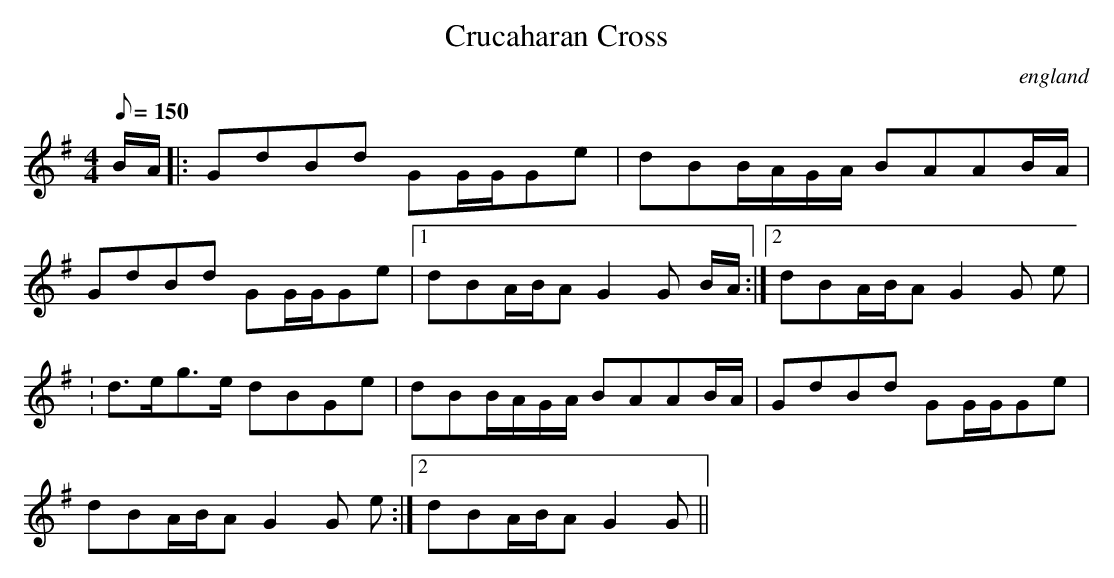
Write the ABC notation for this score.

X:1
T:Crucaharan Cross
O:england
M:4/4
L:1/8
Q:150
K:G
B/2A/2|:GdBd GG/2G/2Ge|dBB/2A/2G/2A/2 BAAB/2A/2|
GdBd GG/2G/2Ge|1dBA/2B/2A G2G B/2A/2:|2dBA/2B/2A G2G e|
:d>eg>e dBGe|dBB/2A/2G/2A/2 BAAB/2A/2|GdBd GG/2G/2Ge|
1dBA/2B/2A G2G e:|2dBA/2B/2A G2G||
